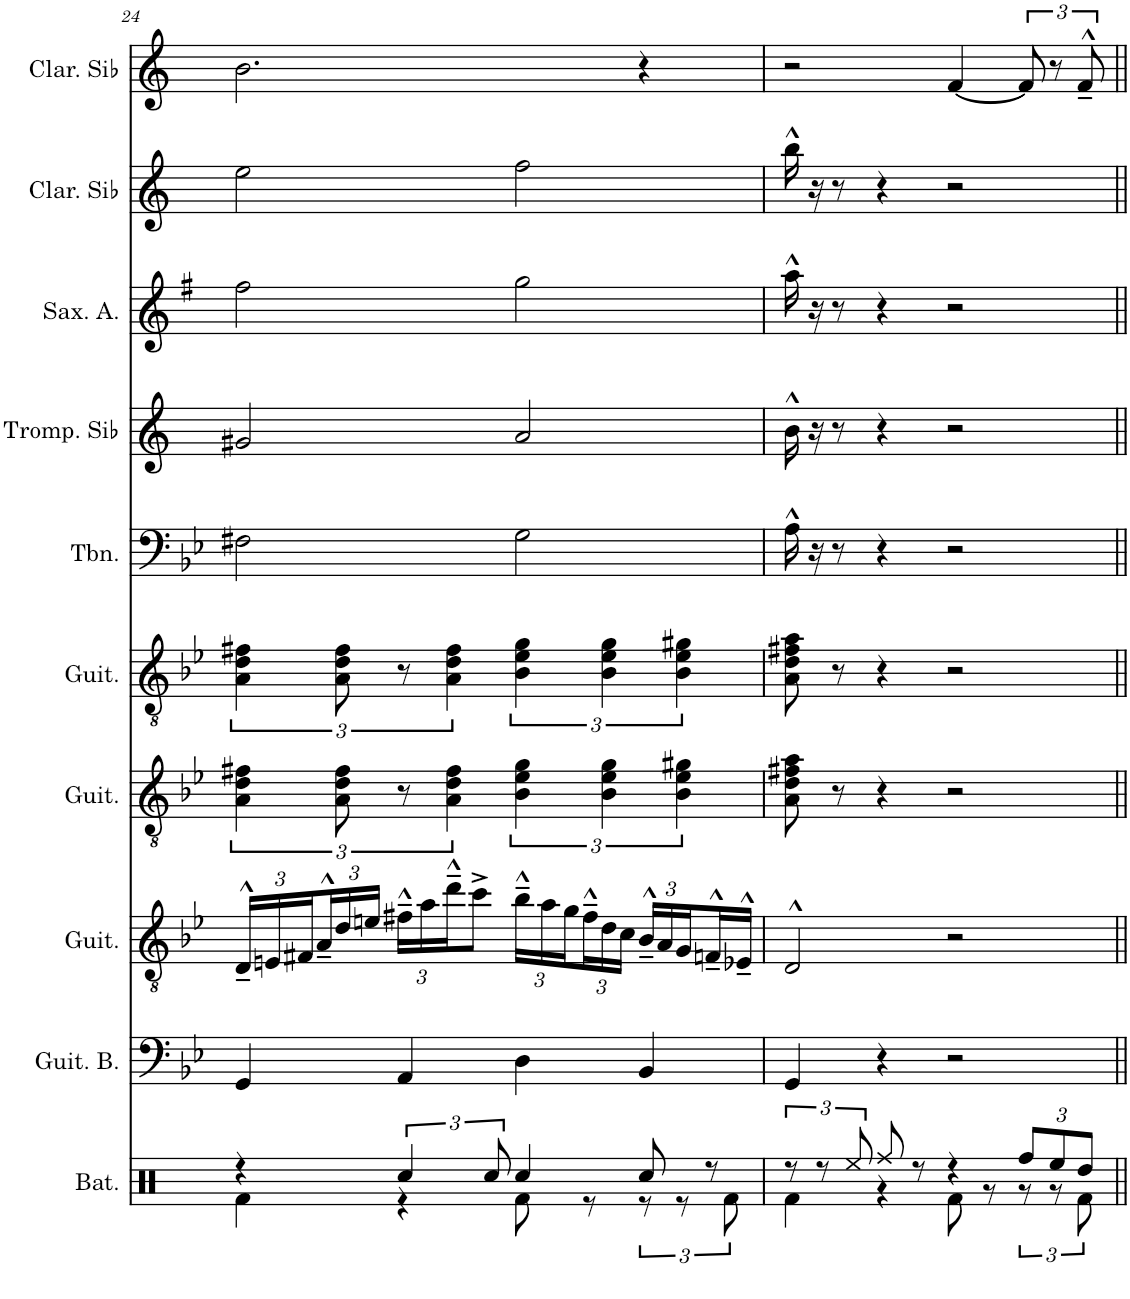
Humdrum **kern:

**kern	**kern	**kern	**kern	**kern	**kern	**kern	**kern	**kern	**kern
*part10	*part9	*part8	*part7	*part6	*part5	*part4	*part3	*part2	*part1
*staff10	*staff9	*staff8	*staff7	*staff6	*staff5	*staff4	*staff3	*staff2	*staff1
*I"Batterie	*I"Guitare Basse	*I"Guitare acoustique	*I"Guitare acoustique	*I"Guitare classique	*I"Trombone	*I"Trompette en Sib	*I"Saxophone Alto	*I"Clarinette en Sib	*I"Clarinette en Sib
*I'Bat.	*I'Guit. B.	*I'Guit.	*I'Guit.	*I'Guit.	*I'Tbn.	*I'Tromp. Sib	*I'Sax. A.	*I'Clar. Sib	*I'Clar. Sib
!!LO:PB:g=z
*clefX	*clefF4	*clefGv2	*clefGv2	*clefGv2	*clefF4	*clefG2	*clefG2	*clefG2	*clefG2
*	*Trd7c12	*	*	*	*	*Trd1c2	*Trd5c9	*Trd1c2	*Trd1c2
*k[]	*k[b-e-]	*k[b-e-]	*k[b-e-]	*k[b-e-]	*k[b-e-]	*k[]	*k[f#]	*k[]	*k[]
*M4/4	*M4/4	*M4/4	*M4/4	*M4/4	*M4/4	*M4/4	*M4/4	*M4/4	*M4/4
=24	=24	=24	=24	=24	=24	=24	=24	=24	=24
*^	*	*	*	*	*	*	*	*	*
*	*	*	*Xbrackettup	*	*	*	*	*	*	*
4r	4Rf\	4GG/	24D~^^/LL	6A\ 6d\ 6f#X\	6A\ 6d\ 6f#X\	2F#X\	2g#X/	2ff#\	2ee\	2.b\
.	.	.	24En/	.	.	.	.	.	.	.
.	.	.	24F#X/	.	.	.	.	.	.	.
.	.	.	24A~^^/	.	.	.	.	.	.	.
.	.	.	24d/	12A\ 12d\ 12f#\	12A\ 12d\ 12f#\	.	.	.	.	.
.	.	.	24en/JJ	.	.	.	.	.	.	.
6Rcc/	4r	4AA/	24f#X~^^\LL	12r	12r	.	.	.	.	.
.	.	.	24a\	.	.	.	.	.	.	.
.	.	.	24dd~^^\J	6A\ 6d\ 6f#\	6A\ 6d\ 6f#\	.	.	.	.	.
.	.	.	8cc^\J	.	.	.	.	.	.	.
12Rcc/	.	.	.	.	.	.	.	.	.	.
4Rcc/	8Rf\	4D\	24b-~^^\LL	6B-\ 6e-\ 6g\	6B-\ 6e-\ 6g\	2G\	2a/	2gg\	2ff\	.
.	.	.	24a\	.	.	.	.	.	.	.
.	.	.	24g\	.	.	.	.	.	.	.
.	8r	.	24f#~^^\	.	.	.	.	.	.	.
.	.	.	24d\	6B-\ 6e-\ 6g\	6B-\ 6e-\ 6g\	.	.	.	.	.
.	.	.	24c\JJ	.	.	.	.	.	.	.
8Rcc/	12r	4BB-/	24B-~^^/LL	.	.	.	.	.	.	4r
.	.	.	24A/	.	.	.	.	.	.	.
.	12r	.	24G/	6B-\ 6e-\ 6g#X\	6B-\ 6e-\ 6g#X\	.	.	.	.	.
8r	.	.	16Fn~^^/	.	.	.	.	.	.	.
.	12Rf\	.	.	.	.	.	.	.	.	.
.	.	.	16E-X~^^/JJ	.	.	.	.	.	.	.
=25	=25	=25	=25	=25	=25	=25	=25	=25	=25	=25
12r	4Rf\	4GG/	2D^^/	8A\ 8d\ 8f#X\ 8a\	8A\ 8d\ 8f#X\ 8a\	16A^^\	16b^^\	16aa^^\	16bb^^\	2r
.	.	.	.	.	.	16r	16r	16r	16r	.
12r	.	.	.	.	.	.	.	.	.	.
.	.	.	.	8r	8r	8r	8r	8r	8r	.
12Ree/	.	.	.	.	.	.	.	.	.	.
8Rff/	4r	4r	.	4r	4r	4r	4r	4r	4r	.
8r	.	.	.	.	.	.	.	.	.	.
4r	8Rf\	2r	2r	2r	2r	2r	2r	2r	2r	[4f/
.	8r	.	.	.	.	.	.	.	.	.
*Xbrackettup	*brackettup	*	*	*	*	*	*	*	*	*
12Rff/L	12r	.	.	.	.	.	.	.	.	12f/]
12Ree/	12r	.	.	.	.	.	.	.	.	12r
12Rdd/J	12Rf\	.	.	.	.	.	.	.	.	12f~^^/
*v	*v	*	*	*	*	*	*	*	*	*
=||	=||	=||	=||	=||	=||	=||	=||	=||	=||
*-	*-	*-	*-	*-	*-	*-	*-	*-	*-
